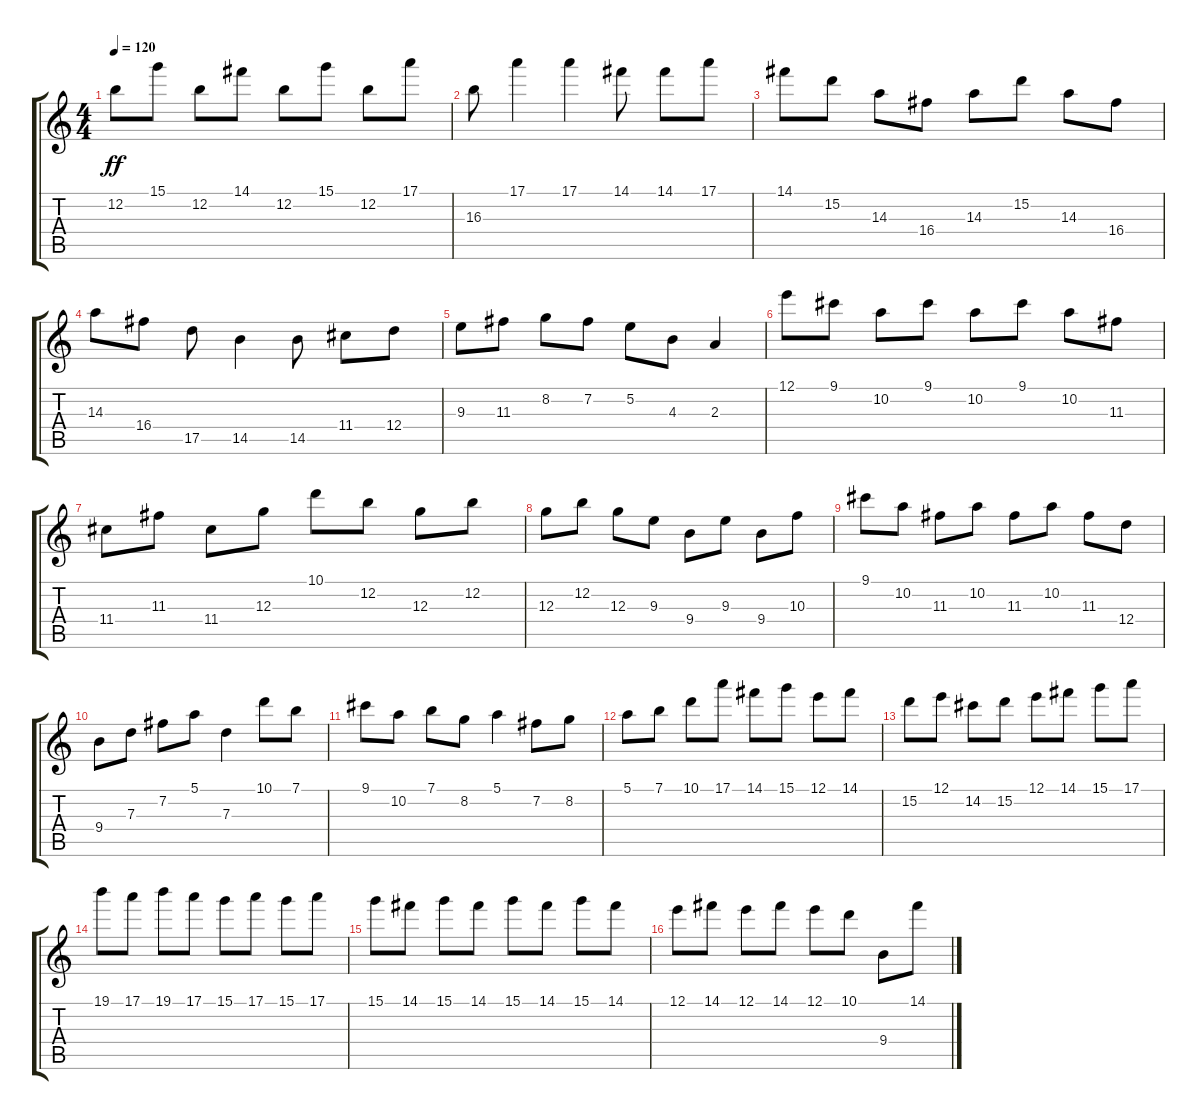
\track "" {instrument acousticguitarnylon}
\staff {score tabs}
\tuning (E4 B3 G3 D3 A2 E2) {hide}
\ts (4 4)
\tempo 120
\clef g2
\ks c
12.2.8{dy ff} 15.1.8 12.2.8 14.1.8 12.2.8 15.1.8 12.2.8 17.1.8 |
16.3.8 17.1.4 17.1.4 14.1.8 14.1.8 17.1.8 |
14.1.8 15.2.8 14.3.8 16.4.8 14.3.8 15.2.8 14.3.8 16.4.8 |
14.3.8 16.4.8 17.5.8 14.5.4 14.5.8 11.4.8 12.4.8 |
9.3.8 11.3.8 8.2.8 7.2.8 5.2.8 4.3.8 2.3.4 |
12.1.8 9.1.8 10.2.8 9.1.8 10.2.8 9.1.8 10.2.8 11.3.8 |
11.4.8 11.3.8 11.4.8 12.3.8 10.1.8 12.2.8 12.3.8 12.2.8 |
12.3.8 12.2.8 12.3.8 9.3.8 9.4.8 9.3.8 9.4.8 10.3.8 |
9.1.8 10.2.8 11.3.8 10.2.8 11.3.8 10.2.8 11.3.8 12.4.8 |
9.4.8 7.3.8 7.2.8 5.1.8 7.3.4 10.1.8 7.1.8 |
9.1.8 10.2.8 7.1.8 8.2.8 5.1.4 7.2.8 8.2.8 |
5.1.8 7.1.8 10.1.8 17.1.8 14.1.8 15.1.8 12.1.8 14.1.8 |
15.2.8 12.1.8 14.2.8 15.2.8 12.1.8 14.1.8 15.1.8 17.1.8 |
19.1.8 17.1.8 19.1.8 17.1.8 15.1.8 17.1.8 15.1.8 17.1.8 |
15.1.8 14.1.8 15.1.8 14.1.8 15.1.8 14.1.8 15.1.8 14.1.8 |
12.1.8 14.1.8 12.1.8 14.1.8 12.1.8 10.1.8 9.4.8 14.1.8
